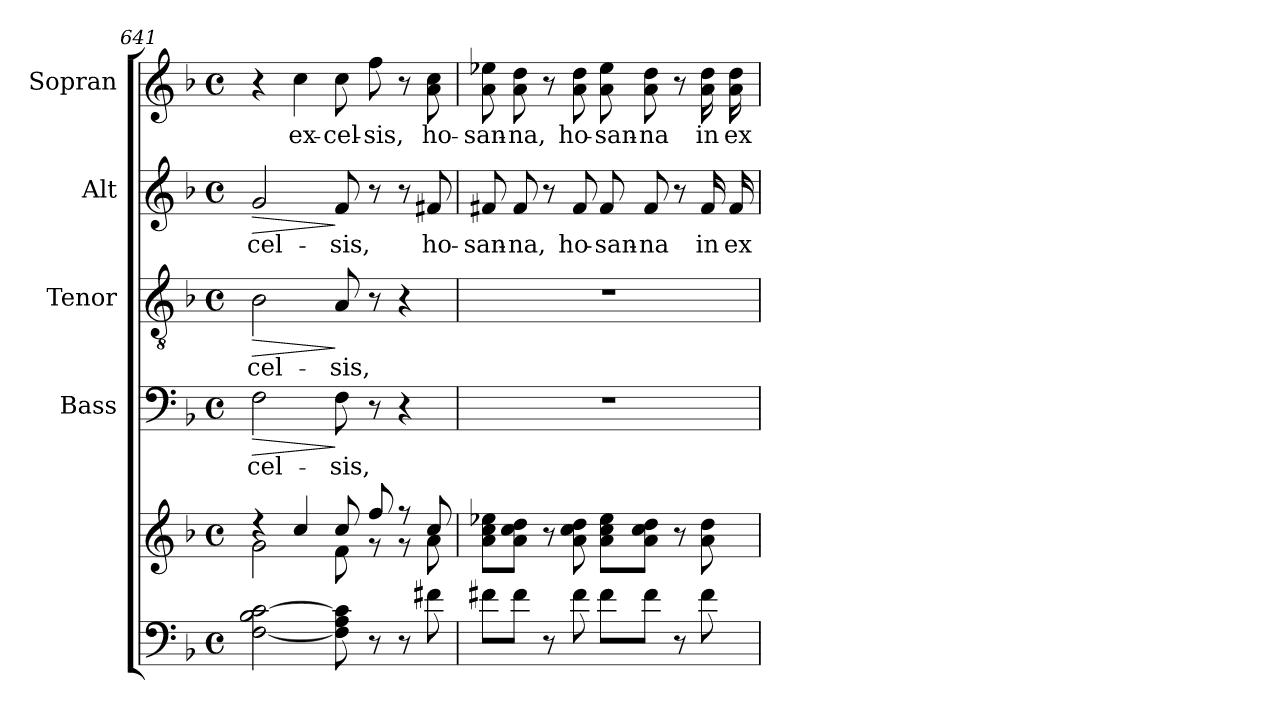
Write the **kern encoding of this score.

**kern	**kern	**kern	**text	**dynam	**kern	**text	**dynam	**kern	**text	**dynam	**kern	**text
*part5	*part5	*part4	*part4	*part4	*part3	*part3	*part3	*part2	*part2	*part2	*part1	*part1
*staff6	*staff5	*staff4	*staff4	*staff4	*staff3	*staff3	*staff3	*staff2	*staff2	*staff2	*staff1	*staff1
*	*	*I"Bass	*	*	*I"Tenor	*	*	*I"Alt	*	*	*I"Sopran	*
*	*	*I'B.	*	*	*I'T.	*	*	*I'A.	*	*	*I'S.	*
!!LO:PB:g=z
*clefF4	*clefG2	*clefF4	*	*	*clefGv2	*	*	*clefG2	*	*	*clefG2	*
*k[b-]	*k[b-]	*k[b-]	*	*	*k[b-]	*	*	*k[b-]	*	*	*k[b-]	*
*F:	*F:	*F:	*	*	*F:	*	*	*F:	*	*	*F:	*
*M4/4	*M4/4	*M4/4	*	*	*M4/4	*	*	*M4/4	*	*	*M4/4	*
*met(c)	*met(c)	*met(c)	*	*	*met(c)	*	*	*met(c)	*	*	*met(c)	*
=641	=641	=641	=641	=641	=641	=641	=641	=641	=641	=641	=641	=641
*	*^	*	*	*	*	*	*	*	*	*	*	*
!	!	!	!	!LO:LY:b	!LO:HP:b	!	!LO:LY:b	!LO:HP:b	!	!LO:LY:b	!LO:HP:b	!	!
[2F\ 2B-\ [2c\	4rdd	2g\	2F\	-cel-	>	2B-\	-cel-	>	2g/	-cel-	>	4r	.
!	!	!	!	!	!	!	!	!	!	!	!	!	!LO:LY:b
.	4cc/	.	.	.	.	.	.	.	.	.	.	4cc\	ex-
!	!	!	!	!LO:LY:b	!	!	!LO:LY:b	!	!	!LO:LY:b	!	!	!LO:LY:b
8F\] 8A\ 8c\]	8cc/	8f\	8F\	-sis,	]	8A/	-sis,	]	8f/	-sis,	]	8cc\	-cel-
!	!	!	!	!	!	!	!	!	!	!	!	!	!LO:LY:b
8r	8ff/	8rf	8r	.	.	8r	.	.	8r	.	.	8ff\	-sis,
8r	8ree	8rf	4r	.	.	4r	.	.	8r	.	.	8r	.
!	!	!	!	!	!	!	!	!	!	!LO:LY:b	!	!	!LO:LY:b
8f#X\	8cc/	8a\	.	.	.	.	.	.	8f#X/	ho-	.	8a\ 8cc\	ho-
=642	=642	=642	=642	=642	=642	=642	=642	=642	=642	=642	=642	=642	=642
!	!	!	!	!	!	!	!	!	!	!LO:LY:b	!	!	!LO:LY:b
*	*v	*v	*	*	*	*	*	*	*	*	*	*	*
8f#X\L	8a\ 8cc\ 8ee-X\L	1r	.	.	1r	.	.	8f#X/	-san-	.	8a\ 8ee-X\	-san-
!	!	!	!	!	!	!	!	!	!LO:LY:b	!	!	!LO:LY:b
8f#\J	8a\ 8cc\ 8dd\J	.	.	.	.	.	.	8f#/	-na,	.	8a\ 8dd\	-na,
8r	8r	.	.	.	.	.	.	8r	.	.	8r	.
!	!	!	!	!	!	!	!	!	!LO:LY:b	!	!	!LO:LY:b
8f#\	8a\ 8cc\ 8dd\	.	.	.	.	.	.	8f#/	ho-	.	8a\ 8dd\	ho-
!	!	!	!	!	!	!	!	!	!LO:LY:b	!	!	!LO:LY:b
8f#\L	8a\ 8cc\ 8ee-\L	.	.	.	.	.	.	8f#/	-san-	.	8a\ 8ee-\	-san-
!	!	!	!	!	!	!	!	!	!LO:LY:b	!	!	!LO:LY:b
8f#\J	8a\ 8cc\ 8dd\J	.	.	.	.	.	.	8f#/	-na	.	8a\ 8dd\	-na
8r	8r	.	.	.	.	.	.	8r	.	.	8r	.
!	!	!	!	!	!	!	!	!	!LO:LY:b	!	!	!LO:LY:b
8f#\	8a\ 8dd\	.	.	.	.	.	.	16f#/	in	.	16a\ 16dd\	in
!	!	!	!	!	!	!	!	!	!LO:LY:b	!	!	!LO:LY:b
.	.	.	.	.	.	.	.	16f#/	ex-	.	16a\ 16dd\	ex-
=	=	=	=	=	=	=	=	=	=	=	=	=
*-	*-	*-	*-	*-	*-	*-	*-	*-	*-	*-	*-	*-
